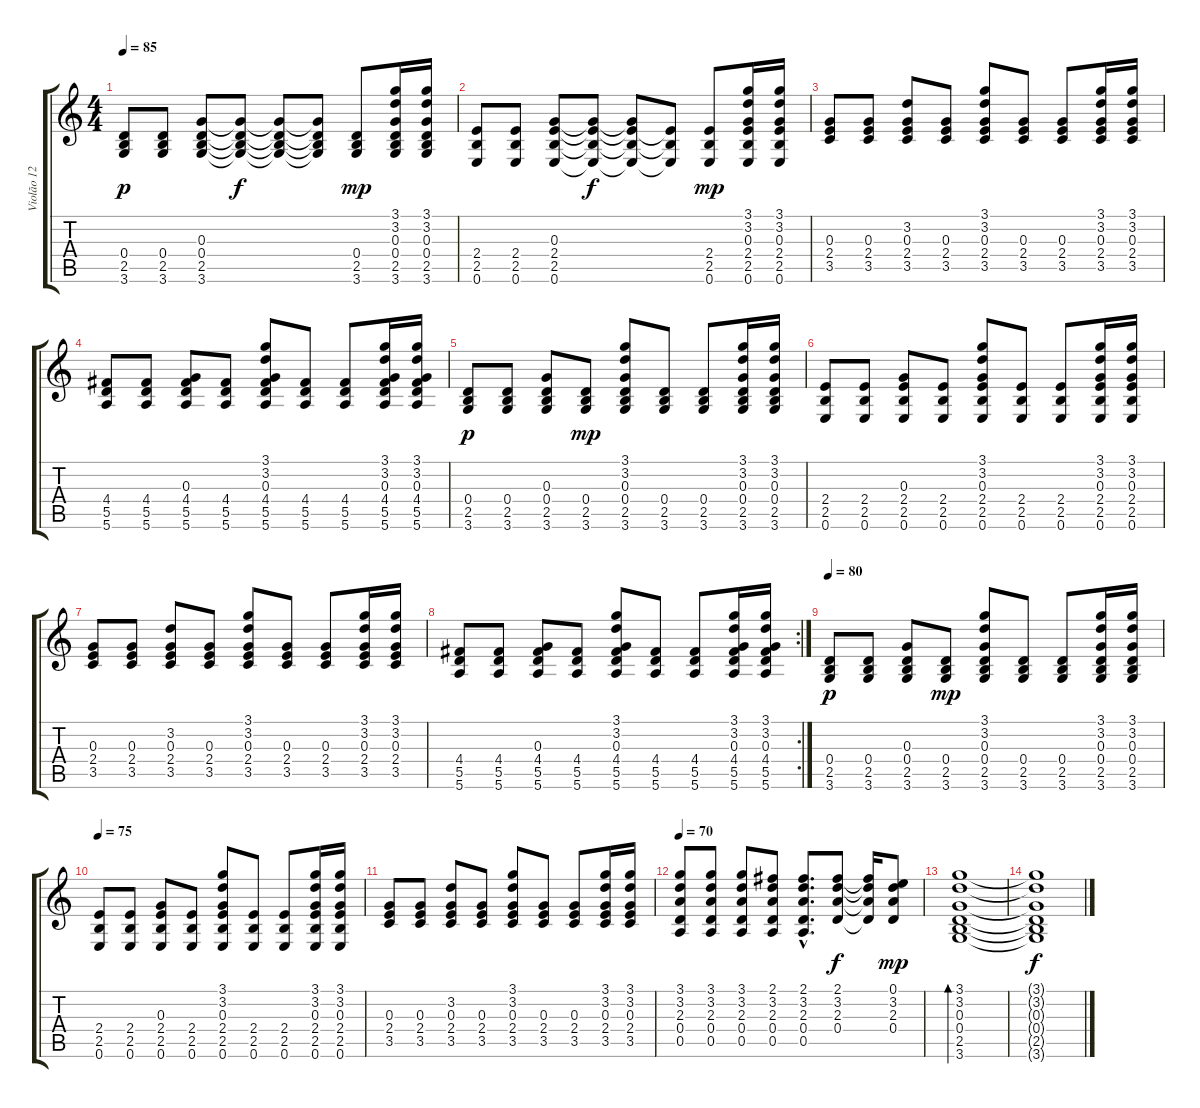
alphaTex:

\track ("Violão 12" "Violão 12") {instrument acousticguitarsteel}
\staff {score tabs}
\tuning (E4 B3 G3 D3 A2 E2) {hide}
\ts (4 4)
\tempo 85
\clef g2
\ks c
(0.4 2.5 3.6).8{dy p} (0.4 2.5 3.6).8 (0.3 0.4 2.5 3.6).8 (0.3{t} 0.4{t} 2.5{t} 3.6{t}).8{dy f} (0.3{t} 0.4{t} 2.5{t} 3.6{t}).8 (0.3{t} 0.4{t} 2.5{t} 3.6{t}).8 (0.4 2.5 3.6).8{dy mp} (3.1 3.2 0.3 0.4 2.5 3.6).16 (3.1 3.2 0.3 0.4 2.5 3.6).16 |
(2.4 2.5 0.6).8 (2.4 2.5 0.6).8 (0.3 2.4 2.5 0.6).8 (0.3{t} 2.4{t} 2.5{t} 0.6{t}).8{dy f} (0.3{t} 2.4{t} 2.5{t} 0.6{t}).8 (2.4{t} 2.5{t} 0.6{t}).8 (2.4 2.5 0.6).8{dy mp} (3.1 3.2 0.3 2.4 2.5 0.6).16 (3.1 3.2 0.3 2.4 2.5 0.6).16 |
(0.3 2.4 3.5).8 (0.3 2.4 3.5).8 (3.2 0.3 2.4 3.5).8 (0.3 2.4 3.5).8 (3.1 3.2 0.3 2.4 3.5).8 (0.3 2.4 3.5).8 (0.3 2.4 3.5).8 (3.1 3.2 0.3 2.4 3.5).16 (3.1 3.2 0.3 2.4 3.5).16 |
(4.4 5.5 5.6).8 (4.4 5.5 5.6).8 (0.3 4.4 5.5 5.6).8 (4.4 5.5 5.6).8 (3.1 3.2 0.3 4.4 5.5 5.6).8 (4.4 5.5 5.6).8 (4.4 5.5 5.6).8 (3.1 3.2 0.3 4.4 5.5 5.6).16 (3.1 3.2 0.3 4.4 5.5 5.6).16 |
(0.4 2.5 3.6).8{dy p} (0.4 2.5 3.6).8 (0.3 0.4 2.5 3.6).8 (0.4 2.5 3.6).8{dy mp} (3.1 3.2 0.3 0.4 2.5 3.6).8 (0.4 2.5 3.6).8 (0.4 2.5 3.6).8 (3.1 3.2 0.3 0.4 2.5 3.6).16 (3.1 3.2 0.3 0.4 2.5 3.6).16 |
(2.4 2.5 0.6).8 (2.4 2.5 0.6).8 (0.3 2.4 2.5 0.6).8 (2.4 2.5 0.6).8 (3.1 3.2 0.3 2.4 2.5 0.6).8 (2.4 2.5 0.6).8 (2.4 2.5 0.6).8 (3.1 3.2 0.3 2.4 2.5 0.6).16 (3.1 3.2 0.3 2.4 2.5 0.6).16 |
(0.3 2.4 3.5).8 (0.3 2.4 3.5).8 (3.2 0.3 2.4 3.5).8 (0.3 2.4 3.5).8 (3.1 3.2 0.3 2.4 3.5).8 (0.3 2.4 3.5).8 (0.3 2.4 3.5).8 (3.1 3.2 0.3 2.4 3.5).16 (3.1 3.2 0.3 2.4 3.5).16 |
\rc 2
(4.4 5.5 5.6).8 (4.4 5.5 5.6).8 (0.3 4.4 5.5 5.6).8 (4.4 5.5 5.6).8 (3.1 3.2 0.3 4.4 5.5 5.6).8 (4.4 5.5 5.6).8 (4.4 5.5 5.6).8 (3.1 3.2 0.3 4.4 5.5 5.6).16 (3.1 3.2 0.3 4.4 5.5 5.6).16 |
\tempo 80
(0.4 2.5 3.6).8{dy p} (0.4 2.5 3.6).8 (0.3 0.4 2.5 3.6).8 (0.4 2.5 3.6).8{dy mp} (3.1 3.2 0.3 0.4 2.5 3.6).8 (0.4 2.5 3.6).8 (0.4 2.5 3.6).8 (3.1 3.2 0.3 0.4 2.5 3.6).16 (3.1 3.2 0.3 0.4 2.5 3.6).16 |
\tempo 75
(2.4 2.5 0.6).8 (2.4 2.5 0.6).8 (0.3 2.4 2.5 0.6).8 (2.4 2.5 0.6).8 (3.1 3.2 0.3 2.4 2.5 0.6).8 (2.4 2.5 0.6).8 (2.4 2.5 0.6).8 (3.1 3.2 0.3 2.4 2.5 0.6).16 (3.1 3.2 0.3 2.4 2.5 0.6).16 |
(0.3 2.4 3.5).8 (0.3 2.4 3.5).8 (3.2 0.3 2.4 3.5).8 (0.3 2.4 3.5).8 (3.1 3.2 0.3 2.4 3.5).8 (0.3 2.4 3.5).8 (0.3 2.4 3.5).8 (3.1 3.2 0.3 2.4 3.5).16 (3.1 3.2 0.3 2.4 3.5).16 |
\tempo 70
(3.1 3.2 2.3 0.4 0.5).8 (3.1 3.2 2.3 0.4 0.5).8 (3.1 3.2 2.3 0.4 0.5).8 (2.1 3.2 2.3 0.4 0.5).8 (2.1{hac} 3.2{hac} 2.3{hac} 0.4{hac} 0.5{hac}).8{d} (2.1 3.2 2.3 0.4).8{dy f} (2.1{t} 3.2{t} 2.3{t} 0.4{t}).16 (0.1 3.2 2.3 0.4).8{dy mp} |
(3.1 3.2 0.3 0.4 2.5 3.6).1{bd 60} |
(3.1{t} 3.2{t} 0.3{t} 0.4{t} 2.5{t} 3.6{t}).1{dy f}
